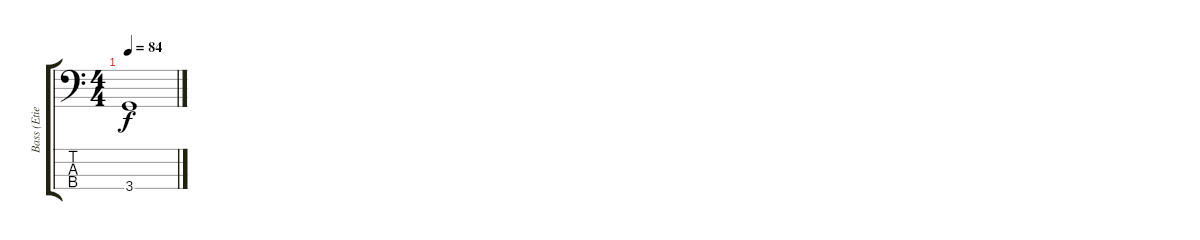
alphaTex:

\track ("Bass (Etienne)" "Bass (Etie") {instrument electricbassfinger}
\staff {score tabs}
\tuning (G2 D2 A1 E1) {hide}
\ts (4 4)
\tempo 84
\clef f4
\ks c
3.4{t}.1{dy f}
